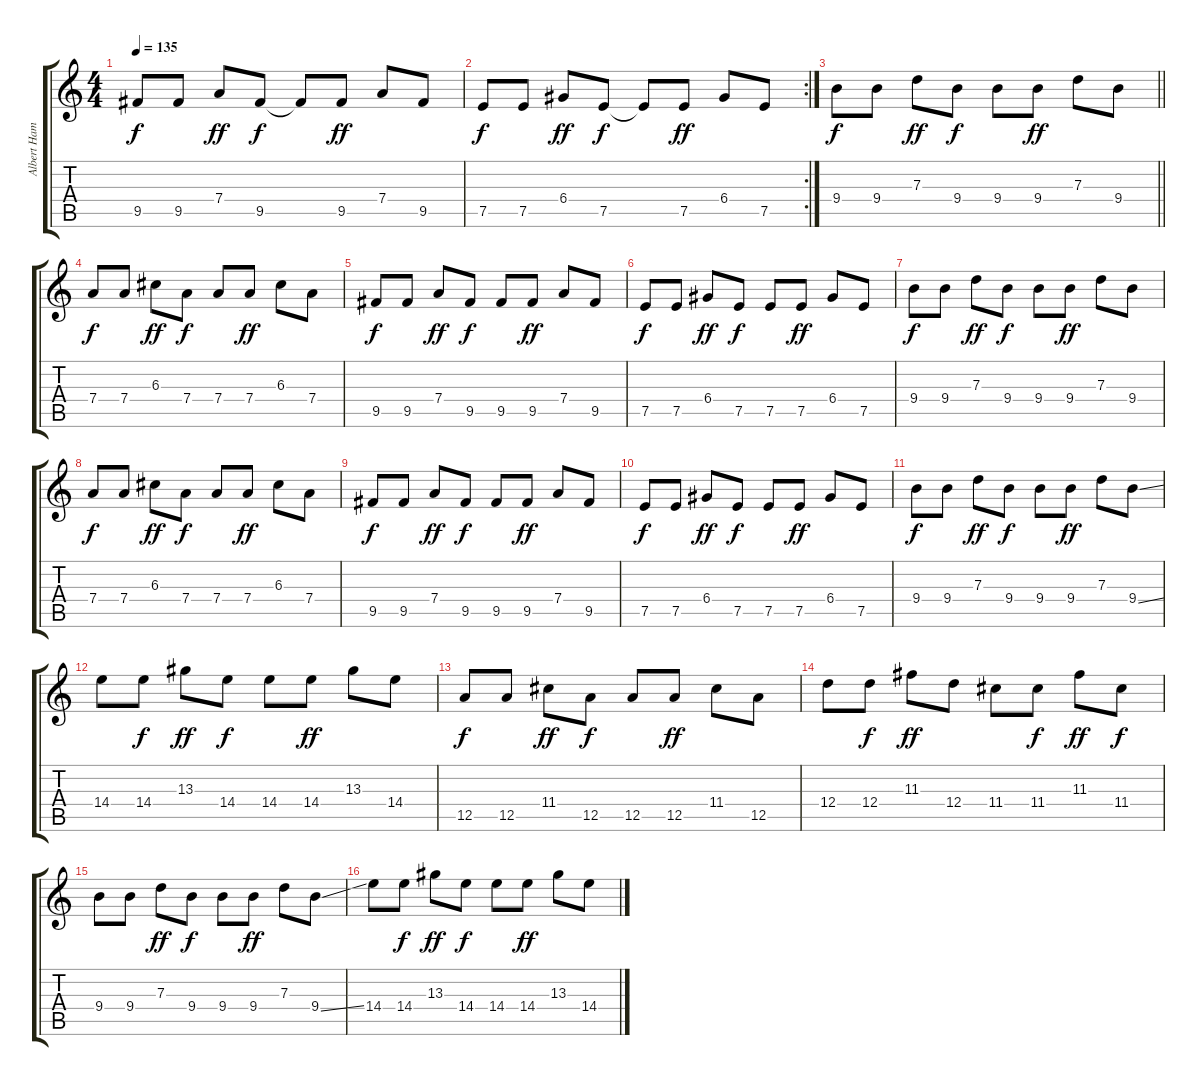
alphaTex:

\track ("Albert Hammond" "Albert Ham") {instrument electricguitarjazz}
\staff {score tabs}
\tuning (E4 B3 G3 D3 A2 E2) {hide}
\ts (4 4)
\tempo 135
\clef g2
\ks c
9.5.8{dy f} 9.5.8 7.4.8{dy ff} 9.5.8{dy f} 9.5{t}.8 9.5.8{dy ff} 7.4.8 9.5.8 |
\rc 2
7.5.8{dy f} 7.5.8 6.4.8{dy ff} 7.5.8{dy f} 7.5{t}.8 7.5.8{dy ff} 6.4.8 7.5.8 |
\barLineRight lightlight
9.4.8{dy f} 9.4.8 7.3.8{dy ff} 9.4.8{dy f} 9.4.8 9.4.8{dy ff} 7.3.8 9.4.8 |
7.4.8{dy f} 7.4.8 6.3.8{dy ff} 7.4.8{dy f} 7.4.8 7.4.8{dy ff} 6.3.8 7.4.8 |
9.5.8{dy f} 9.5.8 7.4.8{dy ff} 9.5.8{dy f} 9.5.8 9.5.8{dy ff} 7.4.8 9.5.8 |
7.5.8{dy f} 7.5.8 6.4.8{dy ff} 7.5.8{dy f} 7.5.8 7.5.8{dy ff} 6.4.8 7.5.8 |
9.4.8{dy f} 9.4.8 7.3.8{dy ff} 9.4.8{dy f} 9.4.8 9.4.8{dy ff} 7.3.8 9.4.8 |
7.4.8{dy f} 7.4.8 6.3.8{dy ff} 7.4.8{dy f} 7.4.8 7.4.8{dy ff} 6.3.8 7.4.8 |
9.5.8{dy f} 9.5.8 7.4.8{dy ff} 9.5.8{dy f} 9.5.8 9.5.8{dy ff} 7.4.8 9.5.8 |
7.5.8{dy f} 7.5.8 6.4.8{dy ff} 7.5.8{dy f} 7.5.8 7.5.8{dy ff} 6.4.8 7.5.8 |
9.4.8{dy f} 9.4.8 7.3.8{dy ff} 9.4.8{dy f} 9.4.8 9.4.8{dy ff} 7.3.8 9.4{ss}.8 |
14.4.8 14.4.8{dy f} 13.3.8{dy ff} 14.4.8{dy f} 14.4.8 14.4.8{dy ff} 13.3.8 14.4.8 |
12.5.8{dy f} 12.5.8 11.4.8{dy ff} 12.5.8{dy f} 12.5.8 12.5.8{dy ff} 11.4.8 12.5.8 |
12.4.8 12.4.8{dy f} 11.3.8{dy ff} 12.4.8 11.4.8 11.4.8{dy f} 11.3.8{dy ff} 11.4.8{dy f} |
9.4.8 9.4.8 7.3.8{dy ff} 9.4.8{dy f} 9.4.8 9.4.8{dy ff} 7.3.8 9.4{ss}.8 |
14.4.8 14.4.8{dy f} 13.3.8{dy ff} 14.4.8{dy f} 14.4.8 14.4.8{dy ff} 13.3.8 14.4.8
